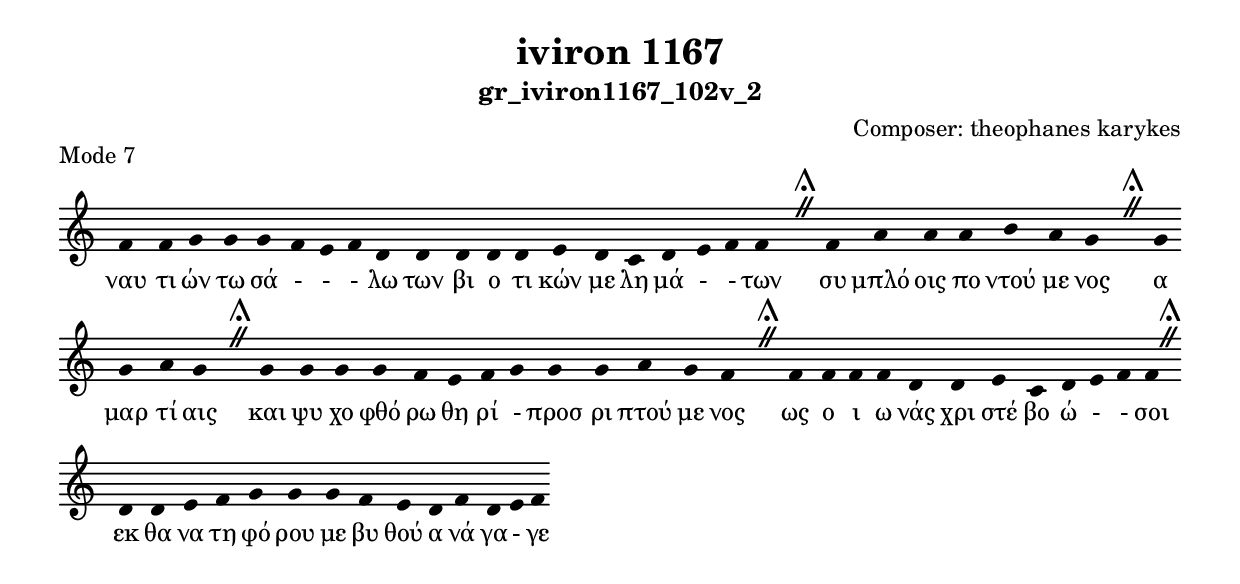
\include "gregorian.ly"

	\header {
 	  title = "iviron 1167"
	  subtitle = "gr_iviron1167_102v_2"
	  composer = "Composer: theophanes karykes"
	  piece = "Mode 7"
	}

	chant = {
	  f'4 f'4 g'4 g'4 g'4 f'4 e'4 f'4 d'4 d'4 d'4 d'4 d'4 e'4 d'4 c'4 d'4 e'4 f'4 f'4 \divisioMaior
 f'4 a'4 a'4 a'4 b'4 a'4 g'4 \divisioMaior
 g'4 g'4 a'4 g'4 \divisioMaior
 g'4 g'4 g'4 g'4 f'4 e'4 f'4 g'4 g'4 g'4 a'4 g'4 f'4 \divisioMaior
 f'4 f'4 f'4 f'4 d'4 d'4 e'4 c'4 d'4 e'4 f'4 f'4 \divisioMaior
 d'4 d'4 e'4 f'4 g'4 g'4 g'4 f'4 e'4 d'4 f'4 d'4 e'4 f'4\finalis
	}

	verba = \lyricmode {ναυ τι ών τω σά -  -  - λω των βι ο τι κών με λη μά -  - των 
συ μπλό οις πο ντού με νος 
α μαρ τί αις 
και ψυ χο φθό ρω θη ρί - προσ ρι πτού με νος 
ως ο ι ω νάς χρι στέ βο ώ -  - σοι 
εκ θα να τη φό ρου με βυ θού α νά γα - γε 
	}


	\score {
	  \new Staff <<
	  \new Voice = "melody" \chant
	  \new Lyrics = "one" \lyricsto melody \verba
	  >>
	  \layout {
	    \context {
	      \Staff
	      \remove "Time_signature_engraver"
	      \remove "Bar_engraver"
	    }
	    \context {
	      \Voice
	      \remove "Stem_engraver"
	    }
	  }
	}